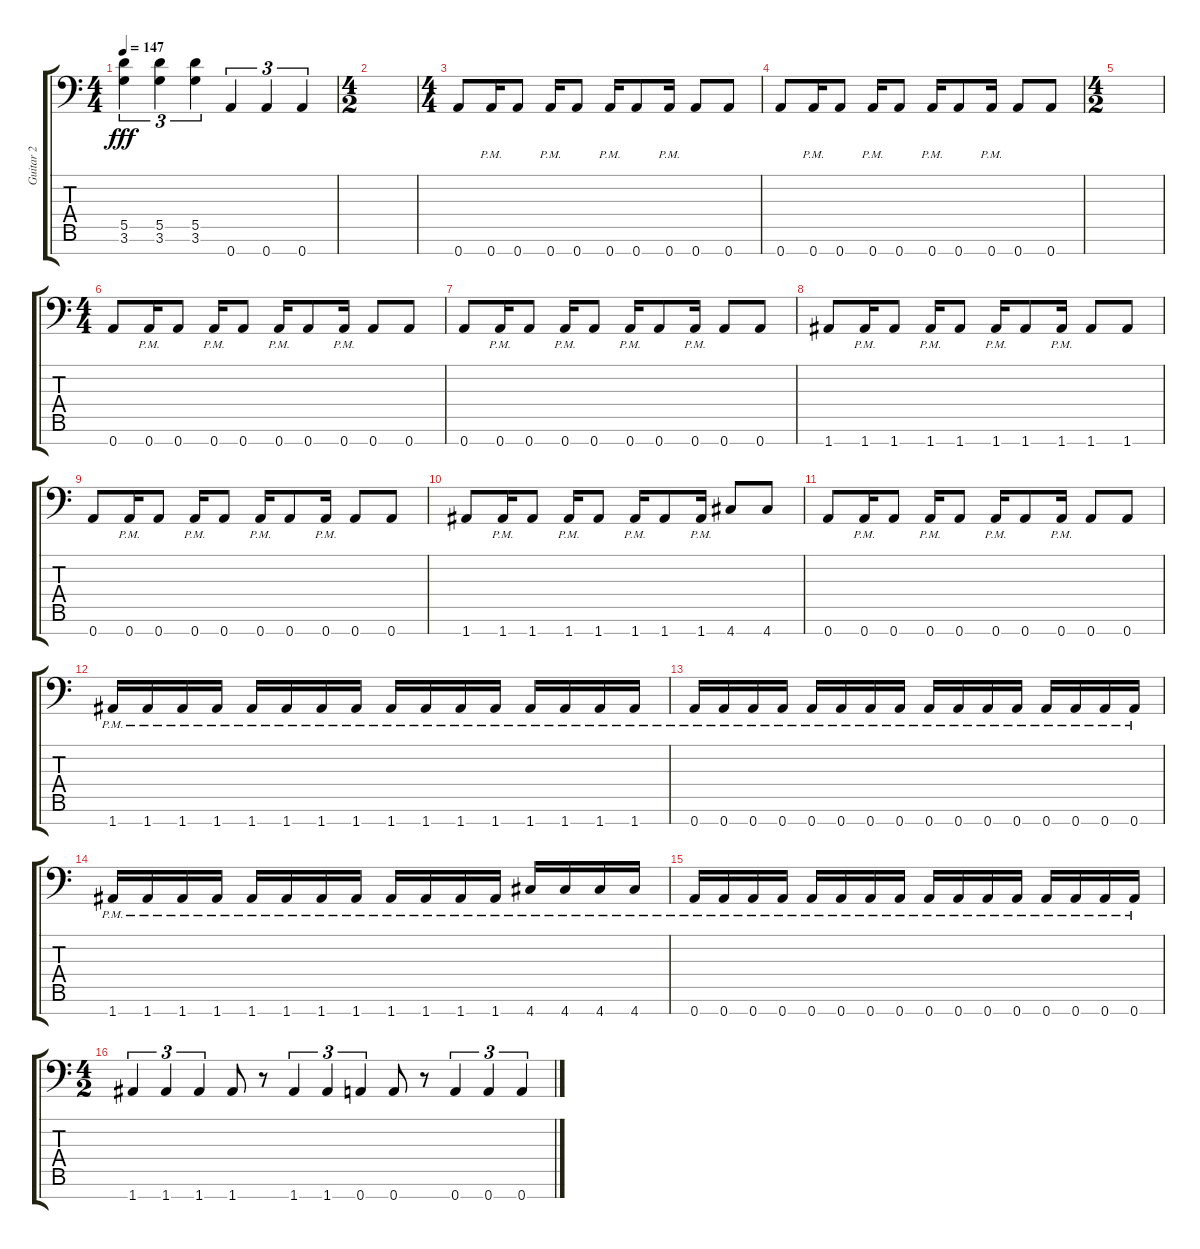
\track ("Guitar 2" "Guitar 2") {instrument overdrivenguitar}
\staff {score tabs}
\tuning (E4 B3 G3 D3 A2 E2 A1) {hide}
\ts (4 4)
\tempo 147
\clef f4
\ks c
(5.5 3.6).4{tu (3 2) dy fff} (5.5 3.6).4{tu (3 2)} (5.5 3.6).4{tu (3 2)} 0.7.4{tu (3 2)} 0.7.4{tu (3 2)} 0.7.4{tu (3 2)} |
\ts (4 2)
|
\ts (4 4)
0.7.8 0.7{pm}.16 0.7.8 0.7{pm}.16 0.7.8 0.7{pm}.16 0.7.8 0.7{pm}.16 0.7.8 0.7.8 |
0.7.8 0.7{pm}.16 0.7.8 0.7{pm}.16 0.7.8 0.7{pm}.16 0.7.8 0.7{pm}.16 0.7.8 0.7.8 |
\ts (4 2)
|
\ts (4 4)
0.7.8 0.7{pm}.16 0.7.8 0.7{pm}.16 0.7.8 0.7{pm}.16 0.7.8 0.7{pm}.16 0.7.8 0.7.8 |
0.7.8 0.7{pm}.16 0.7.8 0.7{pm}.16 0.7.8 0.7{pm}.16 0.7.8 0.7{pm}.16 0.7.8 0.7.8 |
1.7.8 1.7{pm}.16 1.7.8 1.7{pm}.16 1.7.8 1.7{pm}.16 1.7.8 1.7{pm}.16 1.7.8 1.7.8 |
0.7.8 0.7{pm}.16 0.7.8 0.7{pm}.16 0.7.8 0.7{pm}.16 0.7.8 0.7{pm}.16 0.7.8 0.7.8 |
1.7.8 1.7{pm}.16 1.7.8 1.7{pm}.16 1.7.8 1.7{pm}.16 1.7.8 1.7{pm}.16 4.7.8 4.7.8 |
0.7.8 0.7{pm}.16 0.7.8 0.7{pm}.16 0.7.8 0.7{pm}.16 0.7.8 0.7{pm}.16 0.7.8 0.7.8 |
1.7{pm}.16 1.7{pm}.16 1.7{pm}.16 1.7{pm}.16 1.7{pm}.16 1.7{pm}.16 1.7{pm}.16 1.7{pm}.16 1.7{pm}.16 1.7{pm}.16 1.7{pm}.16 1.7{pm}.16 1.7{pm}.16 1.7{pm}.16 1.7{pm}.16 1.7{pm}.16 |
0.7{pm}.16 0.7{pm}.16 0.7{pm}.16 0.7{pm}.16 0.7{pm}.16 0.7{pm}.16 0.7{pm}.16 0.7{pm}.16 0.7{pm}.16 0.7{pm}.16 0.7{pm}.16 0.7{pm}.16 0.7{pm}.16 0.7{pm}.16 0.7{pm}.16 0.7{pm}.16 |
1.7{pm}.16 1.7{pm}.16 1.7{pm}.16 1.7{pm}.16 1.7{pm}.16 1.7{pm}.16 1.7{pm}.16 1.7{pm}.16 1.7{pm}.16 1.7{pm}.16 1.7{pm}.16 1.7{pm}.16 4.7{pm}.16 4.7{pm}.16 4.7{pm}.16 4.7{pm}.16 |
0.7{pm}.16 0.7{pm}.16 0.7{pm}.16 0.7{pm}.16 0.7{pm}.16 0.7{pm}.16 0.7{pm}.16 0.7{pm}.16 0.7{pm}.16 0.7{pm}.16 0.7{pm}.16 0.7{pm}.16 0.7{pm}.16 0.7{pm}.16 0.7{pm}.16 0.7{pm}.16 |
\ts (4 2)
1.7.4{tu (3 2)} 1.7.4{tu (3 2)} 1.7.4{tu (3 2)} 1.7.8 r.8 1.7.4{tu (3 2)} 1.7.4{tu (3 2)} 0.7.4{tu (3 2)} 0.7.8 r.8 0.7.4{tu (3 2)} 0.7.4{tu (3 2)} 0.7.4{tu (3 2)}
